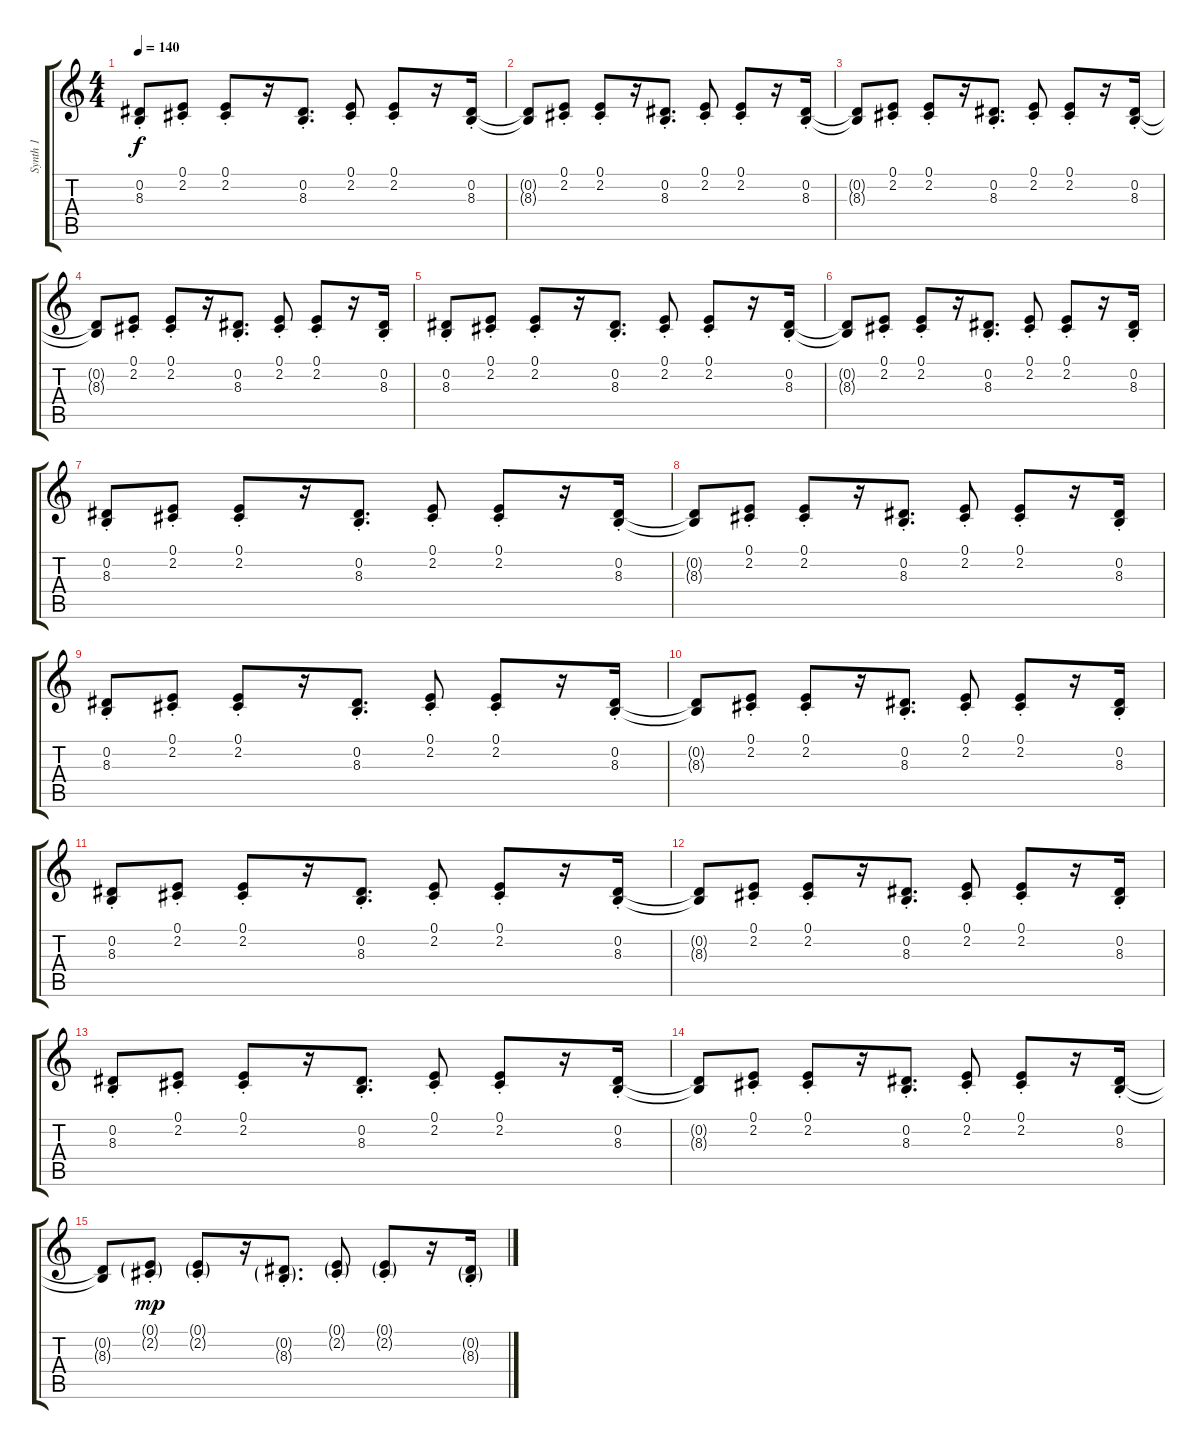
\track ("Synth 1" "Synth 1") {instrument vibraphone}
\staff {score tabs}
\tuning (E4 B3 G3 D3 A2 E2) {hide}
\ts (4 4)
\tempo 140
\clef g2
\ks c
(0.2{st} 8.3{st}).8{dy f} (0.1{st} 2.2{st}).8 (0.1{st} 2.2{st}).8 r.16 (0.2{st} 8.3{st}).8{d} (0.1{st} 2.2{st}).8 (0.1{st} 2.2{st}).8 r.16 (0.2{st} 8.3{st}).16 |
(0.2{t} 8.3{t}).8 (0.1{st} 2.2{st}).8 (0.1{st} 2.2{st}).8 r.16 (0.2{st} 8.3{st}).8{d} (0.1{st} 2.2{st}).8 (0.1{st} 2.2{st}).8 r.16 (0.2{st} 8.3{st}).16 |
(0.2{t} 8.3{t}).8 (0.1{st} 2.2{st}).8 (0.1{st} 2.2{st}).8 r.16 (0.2{st} 8.3{st}).8{d} (0.1{st} 2.2{st}).8 (0.1{st} 2.2{st}).8 r.16 (0.2{st} 8.3{st}).16 |
(0.2{t} 8.3{t}).8 (0.1{st} 2.2{st}).8 (0.1{st} 2.2{st}).8 r.16 (0.2{st} 8.3{st}).8{d} (0.1{st} 2.2{st}).8 (0.1{st} 2.2{st}).8 r.16 (0.2{st} 8.3{st}).16 |
(0.2{st} 8.3{st}).8 (0.1{st} 2.2{st}).8 (0.1{st} 2.2{st}).8 r.16 (0.2{st} 8.3{st}).8{d} (0.1{st} 2.2{st}).8 (0.1{st} 2.2{st}).8 r.16 (0.2{st} 8.3{st}).16 |
(0.2{t} 8.3{t}).8 (0.1{st} 2.2{st}).8 (0.1{st} 2.2{st}).8 r.16 (0.2{st} 8.3{st}).8{d} (0.1{st} 2.2{st}).8 (0.1{st} 2.2{st}).8 r.16 (0.2{st} 8.3{st}).16 |
(0.2{st} 8.3{st}).8 (0.1{st} 2.2{st}).8 (0.1{st} 2.2{st}).8 r.16 (0.2{st} 8.3{st}).8{d} (0.1{st} 2.2{st}).8 (0.1{st} 2.2{st}).8 r.16 (0.2{st} 8.3{st}).16 |
(0.2{t} 8.3{t}).8 (0.1{st} 2.2{st}).8 (0.1{st} 2.2{st}).8 r.16 (0.2{st} 8.3{st}).8{d} (0.1{st} 2.2{st}).8 (0.1{st} 2.2{st}).8 r.16 (0.2{st} 8.3{st}).16 |
(0.2{st} 8.3{st}).8 (0.1{st} 2.2{st}).8 (0.1{st} 2.2{st}).8 r.16 (0.2{st} 8.3{st}).8{d} (0.1{st} 2.2{st}).8 (0.1{st} 2.2{st}).8 r.16 (0.2{st} 8.3{st}).16 |
(0.2{t} 8.3{t}).8 (0.1{st} 2.2{st}).8 (0.1{st} 2.2{st}).8 r.16 (0.2{st} 8.3{st}).8{d} (0.1{st} 2.2{st}).8 (0.1{st} 2.2{st}).8 r.16 (0.2{st} 8.3{st}).16 |
(0.2{st} 8.3{st}).8 (0.1{st} 2.2{st}).8 (0.1{st} 2.2{st}).8 r.16 (0.2{st} 8.3{st}).8{d} (0.1{st} 2.2{st}).8 (0.1{st} 2.2{st}).8 r.16 (0.2{st} 8.3{st}).16 |
(0.2{t} 8.3{t}).8 (0.1{st} 2.2{st}).8 (0.1{st} 2.2{st}).8 r.16 (0.2{st} 8.3{st}).8{d} (0.1{st} 2.2{st}).8 (0.1{st} 2.2{st}).8 r.16 (0.2{st} 8.3{st}).16 |
(0.2{st} 8.3{st}).8 (0.1{st} 2.2{st}).8 (0.1{st} 2.2{st}).8 r.16 (0.2{st} 8.3{st}).8{d} (0.1{st} 2.2{st}).8 (0.1{st} 2.2{st}).8 r.16 (0.2{st} 8.3{st}).16 |
(0.2{t} 8.3{t}).8 (0.1{st} 2.2{st}).8 (0.1{st} 2.2{st}).8 r.16 (0.2{st} 8.3{st}).8{d} (0.1{st} 2.2{st}).8 (0.1{st} 2.2{st}).8 r.16 (0.2{st} 8.3{st}).16 |
(0.2{t} 8.3{t}).8 (0.1{g st} 2.2{g st}).8{dy mp} (0.1{g st} 2.2{g st}).8 r.16 (0.2{g st} 8.3{g st}).8{d} (0.1{g st} 2.2{g st}).8 (0.1{g st} 2.2{g st}).8 r.16 (0.2{g st} 8.3{g st}).16
